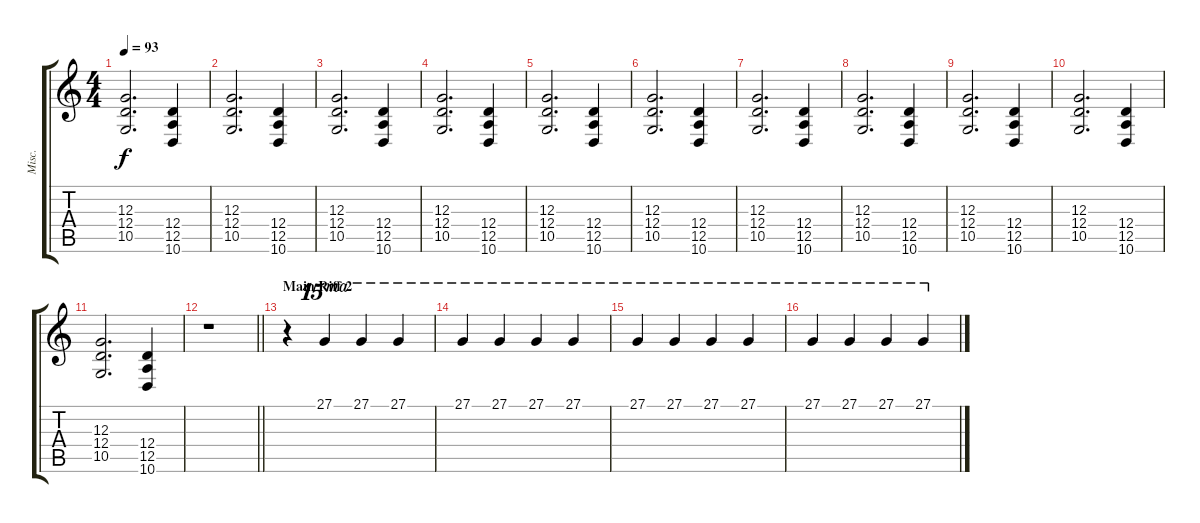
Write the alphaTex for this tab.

\track ("Misc." "Misc.") {instrument lead6voice}
\staff {score tabs}
\tuning (E4 B3 G3 D3 A2 E2) {hide}
\ts (4 4)
\tempo 93
\clef g2
\ks c
(12.3 12.4 10.5).2{d dy f} (12.4 12.5 10.6).4 |
(12.3 12.4 10.5).2{d} (12.4 12.5 10.6).4 |
(12.3 12.4 10.5).2{d} (12.4 12.5 10.6).4 |
(12.3 12.4 10.5).2{d} (12.4 12.5 10.6).4 |
(12.3 12.4 10.5).2{d} (12.4 12.5 10.6).4 |
(12.3 12.4 10.5).2{d} (12.4 12.5 10.6).4 |
(12.3 12.4 10.5).2{d} (12.4 12.5 10.6).4 |
(12.3 12.4 10.5).2{d} (12.4 12.5 10.6).4 |
(12.3 12.4 10.5).2{d} (12.4 12.5 10.6).4 |
(12.3 12.4 10.5).2{d} (12.4 12.5 10.6).4 |
(12.3 12.4 10.5).2{d} (12.4 12.5 10.6).4 |
\barLineRight lightlight
r.1 |
\section ("" "Main Riff 2")
r.4{instrument lead6voice} 27.1.4{ot 15ma} 27.1.4{ot 15ma} 27.1.4{ot 15ma} |
27.1.4{ot 15ma} 27.1.4{ot 15ma} 27.1.4{ot 15ma} 27.1.4{ot 15ma} |
27.1.4{ot 15ma} 27.1.4{ot 15ma} 27.1.4{ot 15ma} 27.1.4{ot 15ma} |
27.1.4{ot 15ma} 27.1.4{ot 15ma} 27.1.4{ot 15ma} 27.1.4{ot 15ma}
